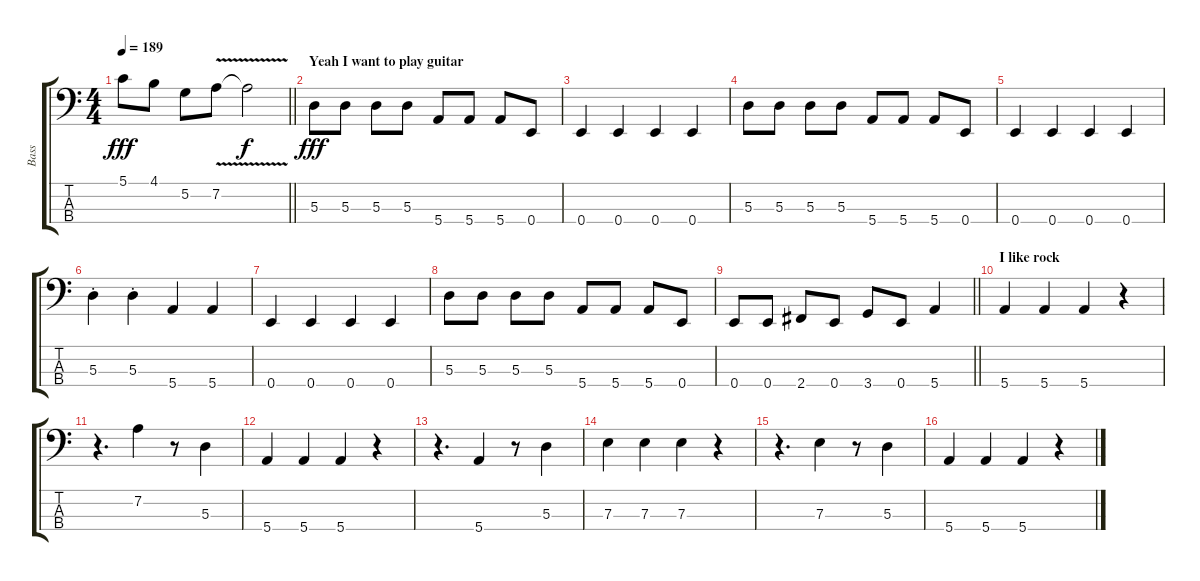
\track ("Bass" "Bass") {instrument electricbassfinger}
\staff {score tabs}
\tuning (G2 D2 A1 E1) {hide}
\ts (4 4)
\tempo 189
\clef f4
\barLineRight lightlight
\ks c
5.1.8{dy fff} 4.1.8 5.2.8 7.2{v}.8 7.2{t}.2{dy f} |
\section ("" "Yeah I want to play guitar")
5.3.8{dy fff} 5.3.8 5.3.8 5.3.8 5.4.8 5.4.8 5.4.8 0.4.8 |
0.4.4 0.4.4 0.4.4 0.4.4 |
5.3.8 5.3.8 5.3.8 5.3.8 5.4.8 5.4.8 5.4.8 0.4.8 |
0.4.4 0.4.4 0.4.4 0.4.4 |
5.3{st}.4 5.3{st}.4 5.4.4 5.4.4 |
0.4.4 0.4.4 0.4.4 0.4.4 |
5.3.8 5.3.8 5.3.8 5.3.8 5.4.8 5.4.8 5.4.8 0.4.8 |
\barLineRight lightlight
0.4.8 0.4.8 2.4.8 0.4.8 3.4.8 0.4.8 5.4.4 |
\section ("" "I like rock")
5.4.4 5.4.4 5.4.4 r.4 |
r.4{d} 7.2.4 r.8 5.3.4 |
5.4.4 5.4.4 5.4.4 r.4 |
r.4{d} 5.4.4 r.8 5.3.4 |
7.3.4 7.3.4 7.3.4 r.4 |
r.4{d} 7.3.4 r.8 5.3.4 |
5.4.4 5.4.4 5.4.4 r.4
